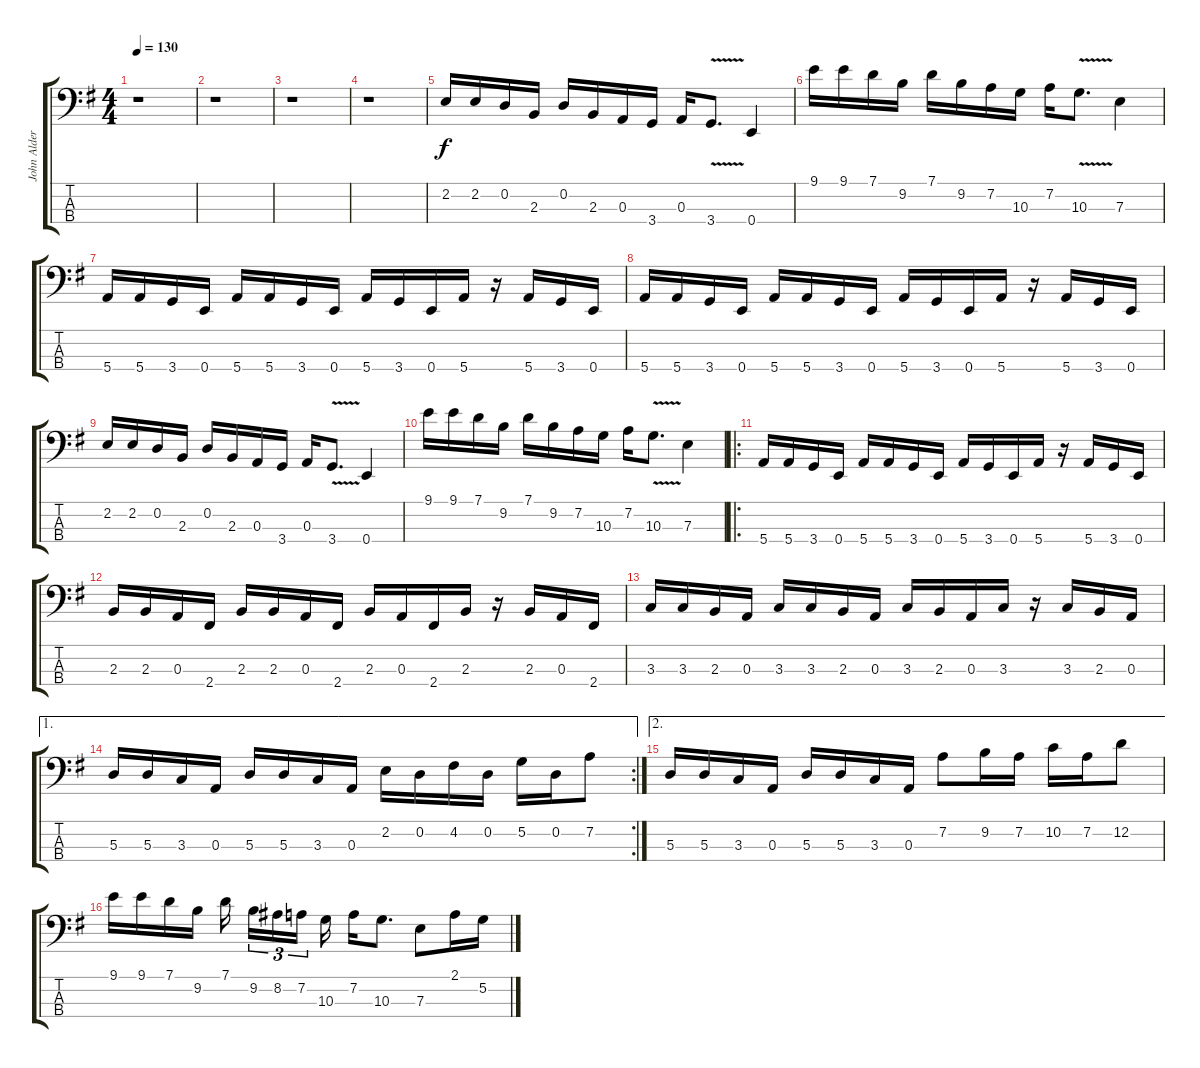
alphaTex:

\track ("John Alderete (Bass)" "John Alder") {instrument electricbassfinger}
\staff {score tabs}
\tuning (G2 D2 A1 E1) {hide}
\ts (4 4)
\tempo 130
\clef f4
\ks g
r.1{dy f} |
r.1 |
r.1 |
r.1 |
2.2.16 2.2.16 0.2.16 2.3.16 0.2.16 2.3.16 0.3.16 3.4.16 0.3.16 3.4{v}.8{d} 0.4.4 |
9.1.16 9.1.16 7.1.16 9.2.16 7.1.16 9.2.16 7.2.16 10.3.16 7.2.16 10.3{v}.8{d} 7.3.4 |
5.4.16 5.4.16 3.4.16 0.4.16 5.4.16 5.4.16 3.4.16 0.4.16 5.4.16 3.4.16 0.4.16 5.4.16 r.16 5.4.16 3.4.16 0.4.16 |
5.4.16 5.4.16 3.4.16 0.4.16 5.4.16 5.4.16 3.4.16 0.4.16 5.4.16 3.4.16 0.4.16 5.4.16 r.16 5.4.16 3.4.16 0.4.16 |
2.2.16 2.2.16 0.2.16 2.3.16 0.2.16 2.3.16 0.3.16 3.4.16 0.3.16 3.4{v}.8{d} 0.4.4 |
9.1.16 9.1.16 7.1.16 9.2.16 7.1.16 9.2.16 7.2.16 10.3.16 7.2.16 10.3{v}.8{d} 7.3.4 |
\ro
5.4.16 5.4.16 3.4.16 0.4.16 5.4.16 5.4.16 3.4.16 0.4.16 5.4.16 3.4.16 0.4.16 5.4.16 r.16 5.4.16 3.4.16 0.4.16 |
2.3.16 2.3.16 0.3.16 2.4.16 2.3.16 2.3.16 0.3.16 2.4.16 2.3.16 0.3.16 2.4.16 2.3.16 r.16 2.3.16 0.3.16 2.4.16 |
3.3.16 3.3.16 2.3.16 0.3.16 3.3.16 3.3.16 2.3.16 0.3.16 3.3.16 2.3.16 0.3.16 3.3.16 r.16 3.3.16 2.3.16 0.3.16 |
\ae 1
\rc 2
5.3.16 5.3.16 3.3.16 0.3.16 5.3.16 5.3.16 3.3.16 0.3.16 2.2.16 0.2.16 4.2.16 0.2.16 5.2.16 0.2.16 7.2.8 |
\ae 2
5.3.16 5.3.16 3.3.16 0.3.16 5.3.16 5.3.16 3.3.16 0.3.16 7.2.8 9.2.16 7.2.16 10.2.16 7.2.16 12.2.8 |
9.1.16 9.1.16 7.1.16 9.2.16 7.1.16{beam splitsecondary} 9.2.16{tu (3 2)} 8.2.16{tu (3 2)} 7.2.16{tu (3 2) beam splitsecondary} 10.3.16 7.2.16 10.3.8{d} 7.3.8 2.1.16 5.2.16
